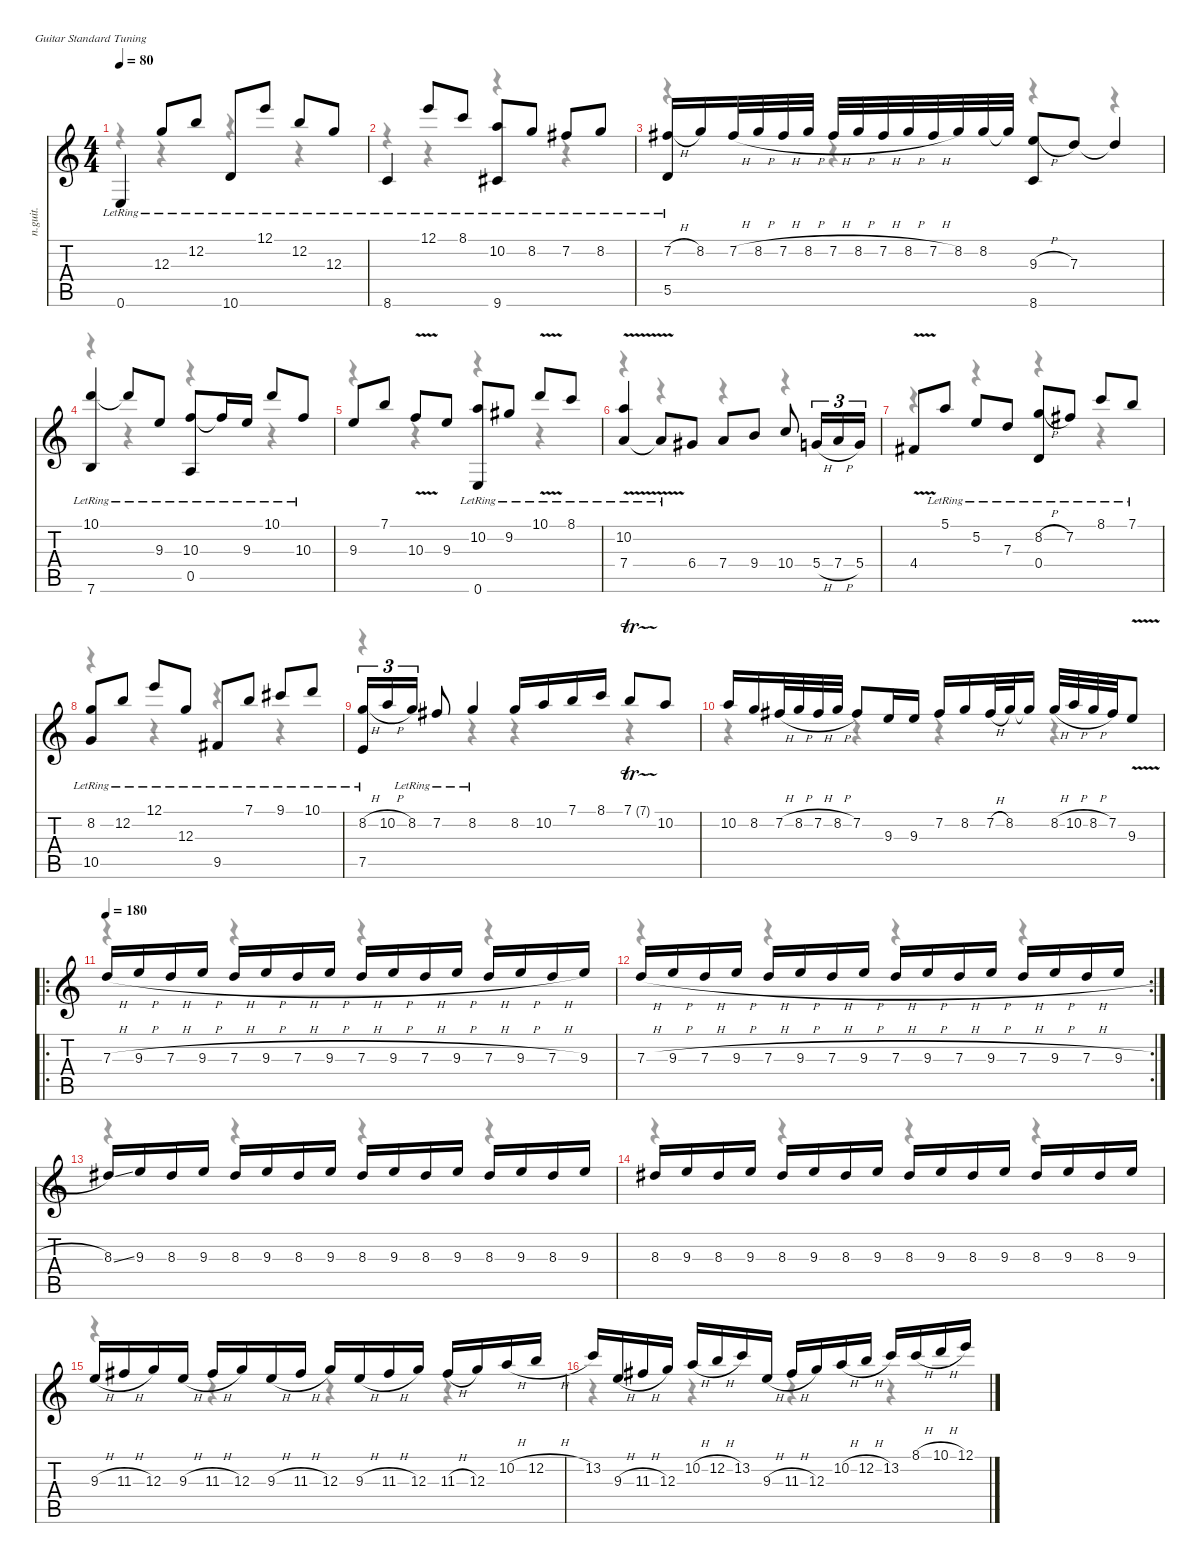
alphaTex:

\defaultSystemsLayout 4
\hideDynamics
\bracketExtendMode nobrackets
\otherSystemsTrackNameOrientation horizontal
\track ("Yngwie Malmsteen" "n.guit.") {instrument acousticguitarnylon}
\staff {score tabs}
\tuning (E4 B3 G3 D3 A2 E2)
\voice
\ts (4 4)
\tempo 80
\clef g2
\ks c
0.6{lr}.4{dy f beam Up} 12.3{lr}.8{beam Up} 12.2{lr}.8{beam Up} 10.6{lr}.8{beam Up} 12.1{lr}.8{beam Up} 12.2{lr}.8{beam Up} 12.3{lr}.8{beam Up} |
8.6{lr}.4{beam Up} 12.1{lr}.8{beam Up} 8.1{lr}.8{beam Up} (10.2{lr} 9.6{lr acc #}).8{beam Up} 8.2{lr}.8{beam Up} 7.2{lr acc #}.8{beam Up} 8.2{lr}.8{beam Up} |
(7.2{h acc #} 5.5{lr}).16{beam Up} 8.2.16{beam Up} 7.2{h acc #}.32{beam Up} 8.2{h}.32{beam Up} 7.2{h acc #}.32{beam Up} 8.2{h}.32{beam Up} 7.2{h acc #}.32{beam Up} 8.2{h}.32{beam Up} 7.2{h acc #}.32{beam Up} 8.2{h}.32{beam Up} 7.2{h acc #}.32{beam Up} 8.2.32{beam Up} 8.2.32{beam Up} 8.2{t}.32{beam Up} (9.3{h} 8.6).8{beam Up} 7.3.8{beam Up} 7.3{t}.4{beam Up} |
(10.1{lr} 7.6{lr}).4{beam Up} 10.1{lr t}.8{beam Up} 9.3{lr}.8{beam Up} (10.3{lr} 0.5{lr}).8{beam Up} 10.3{lr t}.16{beam Up} 9.3{lr}.16{beam Up} 10.1{lr}.8{beam Up} 10.3{lr}.8{beam Up} |
9.3.8{beam Up} 7.1.8{beam Up} 10.3{v}.8{beam Up} 9.3.8{beam Up} (10.2{lr} 0.6{lr}).8{beam Up} 9.2{lr acc #}.8{beam Up} 10.1{v lr}.8{beam Up} 8.1{lr}.8{beam Up} |
(10.2{lr} 7.4{v lr}).4{beam Up} 7.4{v lr t}.8{beam Up} 6.4{acc #}.8{beam Up} 7.4.8{beam Up} 9.4.8{beam Up} 10.4.8{beam Up} 5.4{h}.16{tu (3 2) beam Up} 7.4{h}.16{tu (3 2) beam Up} 5.4.16{tu (3 2) beam Up} |
4.4{v acc #}.8{beam Up} 5.1{lr}.8{beam Up} 5.2{lr}.8{beam Up} 7.3{lr}.8{beam Up} (8.2{h} 0.4{lr}).8{beam Up} 7.2{lr acc #}.8{beam Up} 8.1{lr}.8{beam Up} 7.1{lr}.8{beam Up} |
(8.2{lr} 10.5{lr}).8{beam Up} 12.2{lr}.8{beam Up} 12.1{lr}.8{beam Up} 12.3{lr}.8{beam Up} 9.5{lr acc #}.8{beam Up} 7.1{lr}.8{beam Up} 9.1{lr acc #}.8{beam Up} 10.1{lr}.8{beam Up} |
(8.2{h} 7.5{lr}).16{tu (3 2) beam Up} 10.2{h}.16{tu (3 2) beam Up} 8.2{lr}.16{tu (3 2) beam Up} 7.2{lr acc #}.8{beam Up} 8.2{lr}.4{beam Up} 8.2.16{beam Up} 10.2.16{beam Up} 7.1.16{beam Up} 8.1.16{beam Up} 7.1{tr (7 16)}.8{beam Up} 10.2.8{beam Up} |
10.2.16{beam Up} 8.2.16{beam Up} 7.2{h acc #}.32{beam Up} 8.2{h}.32{beam Up} 7.2{h acc #}.32{beam Up} 8.2{h}.32{beam Up} 7.2{acc #}.8{beam Up} 9.3.16{beam Up} 9.3.16{beam Up} 7.2{acc #}.16{beam Up} 8.2.16{beam Up} 7.2{h acc #}.32{beam Up} 8.2.32{beam Up} 8.2{t}.16{beam Up} 8.2{h}.32{beam Up} 10.2{h}.32{beam Up} 8.2{h}.32{beam Up} 7.2{acc #}.32{beam Up} 9.3{v}.8{beam Up} |
\ro
\tempo 180
7.3{h}.16{beam Up} 9.3{h}.16{beam Up} 7.3{h}.16{beam Up} 9.3{h}.16{beam Up} 7.3{h}.16{beam Up} 9.3{h}.16{beam Up} 7.3{h}.16{beam Up} 9.3{h}.16{beam Up} 7.3{h}.16{beam Up} 9.3{h}.16{beam Up} 7.3{h}.16{beam Up} 9.3{h}.16{beam Up} 7.3{h}.16{beam Up} 9.3{h}.16{beam Up} 7.3{h}.16{beam Up} 9.3.16{beam Up} |
\rc 2
7.3{h}.16{beam Up} 9.3{h}.16{beam Up} 7.3{h}.16{beam Up} 9.3{h}.16{beam Up} 7.3{h}.16{beam Up} 9.3{h}.16{beam Up} 7.3{h}.16{beam Up} 9.3{h}.16{beam Up} 7.3{h}.16{beam Up} 9.3{h}.16{beam Up} 7.3{h}.16{beam Up} 9.3{h}.16{beam Up} 7.3{h}.16{beam Up} 9.3{h}.16{beam Up} 7.3{h}.16{beam Up} 9.3{h}.16{beam Up} |
8.3{ss acc #}.16{beam Up} 9.3.16{beam Up} 8.3{acc #}.16{beam Up} 9.3.16{beam Up} 8.3{acc #}.16{beam Up} 9.3.16{beam Up} 8.3{acc #}.16{beam Up} 9.3.16{beam Up} 8.3{acc #}.16{beam Up} 9.3.16{beam Up} 8.3{acc #}.16{beam Up} 9.3.16{beam Up} 8.3{acc #}.16{beam Up} 9.3.16{beam Up} 8.3{acc #}.16{beam Up} 9.3.16{beam Up} |
8.3{acc #}.16{beam Up} 9.3.16{beam Up} 8.3{acc #}.16{beam Up} 9.3.16{beam Up} 8.3{acc #}.16{beam Up} 9.3.16{beam Up} 8.3{acc #}.16{beam Up} 9.3.16{beam Up} 8.3{acc #}.16{beam Up} 9.3.16{beam Up} 8.3{acc #}.16{beam Up} 9.3.16{beam Up} 8.3{acc #}.16{beam Up} 9.3.16{beam Up} 8.3{acc #}.16{beam Up} 9.3.16{beam Up} |
9.3{h}.16{beam Up} 11.3{h acc #}.16{beam Up} 12.3.16{beam Up} 9.3{h}.16{beam Up} 11.3{h acc #}.16{beam Up} 12.3.16{beam Up} 9.3{h}.16{beam Up} 11.3{h acc #}.16{beam Up} 12.3.16{beam Up} 9.3{h}.16{beam Up} 11.3{h acc #}.16{beam Up} 12.3.16{beam Up} 11.3{h acc #}.16{beam Up} 12.3.16{beam Up} 10.2{h}.16{beam Up} 12.2{h}.16{beam Up} |
13.2.16{beam Up} 9.3{h}.16{beam Up} 11.3{h acc #}.16{beam Up} 12.3.16{beam Up} 10.2{h}.16{beam Up} 12.2{h}.16{beam Up} 13.2.16{beam Up} 9.3{h}.16{beam Up} 11.3{h acc #}.16{beam Up} 12.3.16{beam Up} 10.2{h}.16{beam Up} 12.2{h}.16{beam Up} 13.2.16{beam Up} 8.1{h}.16{beam Up} 10.1{h}.16{beam Up} 12.1.16{beam Up}
\voice
\clef g2
\ottava regular
\simile none
\ks c
r.4{dy mf beam Down} r.4{beam Down} r.4{beam Down} r.4{beam Down} |
r.4{beam Down} r.4{beam Down} r.4{beam Down} r.4{beam Down} |
r.4{beam Down} r.4{beam Down} r.4{beam Down} r.4{beam Down} |
r.4{beam Down} r.4{beam Down} r.4{beam Down} r.4{beam Down} |
r.4{beam Down} r.4{beam Down} r.4{beam Down} r.4{beam Down} |
r.4{beam Down} r.4{beam Down} r.4{beam Down} r.4{beam Down} |
r.4{beam Down} r.4{beam Down} r.4{beam Down} r.4{beam Down} |
r.4{beam Down} r.4{beam Down} r.4{beam Down} r.4{beam Down} |
r.4{beam Down} r.4{beam Down} r.4{beam Down} r.4{beam Down} |
r.4{beam Down} r.4{beam Down} r.4{beam Down} r.4{beam Down} |
r.4{beam Down} r.4{beam Down} r.4{beam Down} r.4{beam Down} |
r.4{beam Down} r.4{beam Down} r.4{beam Down} r.4{beam Down} |
r.4{beam Down} r.4{beam Down} r.4{beam Down} r.4{beam Down} |
r.4{beam Down} r.4{beam Down} r.4{beam Down} r.4{beam Down} |
r.4{beam Down} r.4{beam Down} r.4{beam Down} r.4{beam Down} |
r.4{beam Down} r.4{beam Down} r.4{beam Down} r.4{beam Down}
